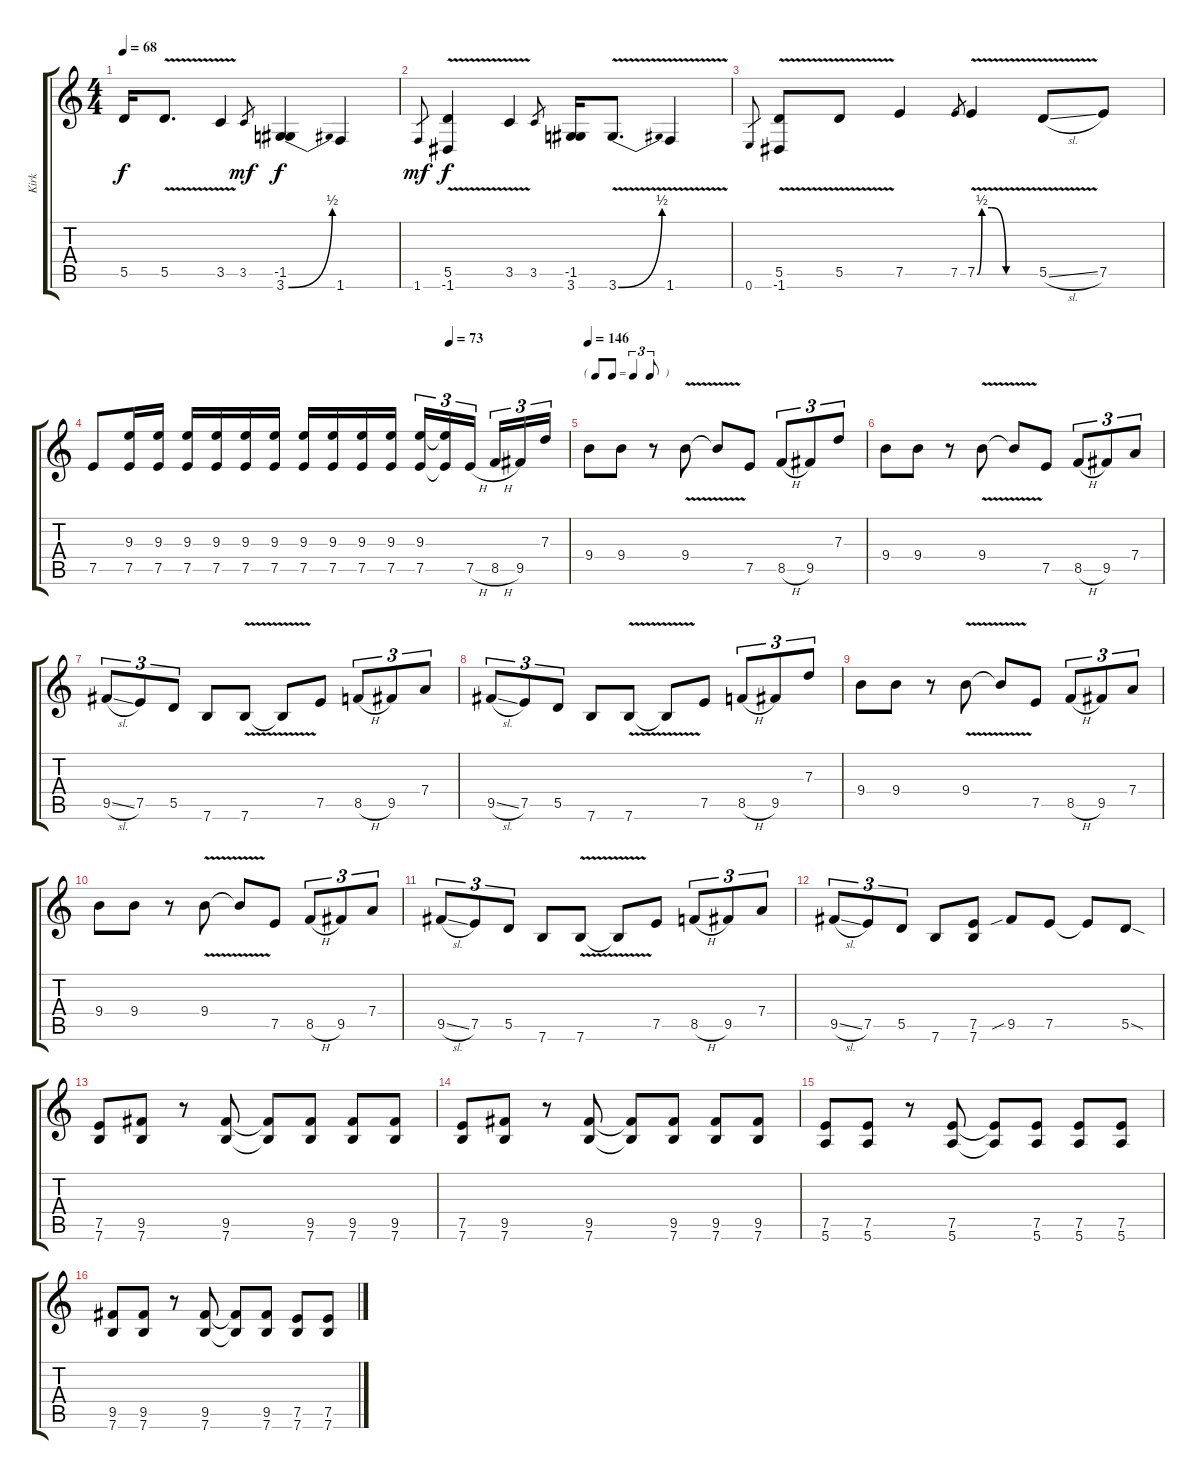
\track ("Kirk" "Kirk") {mute instrument distortionguitar}
\staff {score tabs}
\tuning (E4 B3 G3 D3 A2 E2) {hide}
\ts (4 4)
\tempo 68
\clef g2
\ks c
5.5.16{dy f} 5.5{v}.8{d} 3.5{v}.4 3.5.8{gr dy mf} (-1.5 3.6{be (bend 0 0 60 2)}).4{dy f} 1.6.4 |
1.6.8{gr dy mf} (5.5{v} -1.6).4{dy f} 3.5{v}.4 3.5.8{gr} (-1.5 3.6).16 3.6{be (bend 0 0 60 2) v}.8{d} 1.6{v}.4 |
0.6.8{gr} (5.5{v} -1.6).8 5.5{v}.8 7.5.4 7.5.8{gr} 7.5{be (custom 0 0 5 2 15 2 30 0 45 0 60 0) v}.4 5.5{v sl}.8 7.5.8 |
\tempo (73 0.75)
7.5.8 (9.3 7.5).16 (9.3 7.5).16 (9.3 7.5).16 (9.3 7.5).16 (9.3 7.5).16 (9.3 7.5).16 (9.3 7.5).16 (9.3 7.5).16 (9.3 7.5).16 (9.3 7.5).16 (9.3 7.5).16{tu (3 2)} (9.3{t} 7.5{t}).16{tu (3 2)} 7.5{h}.16{tu (3 2) beam splitsecondary} 8.5{h}.16{tu (3 2)} 9.5.16{tu (3 2)} 7.3.16{tu (3 2)} |
\tf triplet8th
\tempo 146
9.4.8 9.4.8 r.8 9.4{v}.8 9.4{t}.8 7.5.8 8.5{h}.8{tu (3 2)} 9.5.8{tu (3 2)} 7.3.8{tu (3 2)} |
9.4.8 9.4.8 r.8 9.4{v}.8 9.4{t}.8 7.5.8 8.5{h}.8{tu (3 2)} 9.5.8{tu (3 2)} 7.4.8{tu (3 2)} |
9.5{sl}.8{tu (3 2)} 7.5.8{tu (3 2)} 5.5.8{tu (3 2)} 7.6.8 7.6{v}.8 7.6{t}.8 7.5.8 8.5{h}.8{tu (3 2)} 9.5.8{tu (3 2)} 7.4.8{tu (3 2)} |
9.5{sl}.8{tu (3 2)} 7.5.8{tu (3 2)} 5.5.8{tu (3 2)} 7.6.8 7.6{v}.8 7.6{t}.8 7.5.8 8.5{h}.8{tu (3 2)} 9.5.8{tu (3 2)} 7.3.8{tu (3 2)} |
9.4.8 9.4.8 r.8 9.4{v}.8 9.4{t}.8 7.5.8 8.5{h}.8{tu (3 2)} 9.5.8{tu (3 2)} 7.4.8{tu (3 2)} |
9.4.8 9.4.8 r.8 9.4{v}.8 9.4{t}.8 7.5.8 8.5{h}.8{tu (3 2)} 9.5.8{tu (3 2)} 7.4.8{tu (3 2)} |
9.5{sl}.8{tu (3 2)} 7.5.8{tu (3 2)} 5.5.8{tu (3 2)} 7.6.8 7.6{v}.8 7.6{t}.8 7.5.8 8.5{h}.8{tu (3 2)} 9.5.8{tu (3 2)} 7.4.8{tu (3 2)} |
9.5{sl}.8{tu (3 2)} 7.5.8{tu (3 2)} 5.5.8{tu (3 2)} 7.6.8 (7.5 7.6).8 9.5{sib}.8 7.5.8 7.5{t}.8 5.5{sod}.8 |
(7.5 7.6).8 (9.5 7.6).8 r.8 (9.5 7.6).8 (9.5{t} 7.6{t}).8 (9.5 7.6).8 (9.5 7.6).8 (9.5 7.6).8 |
(7.5 7.6).8 (9.5 7.6).8 r.8 (9.5 7.6).8 (9.5{t} 7.6{t}).8 (9.5 7.6).8 (9.5 7.6).8 (9.5 7.6).8 |
(7.5 5.6).8 (7.5 5.6).8 r.8 (7.5 5.6).8 (7.5{t} 5.6{t}).8 (7.5 5.6).8 (7.5 5.6).8 (7.5 5.6).8 |
(9.5 7.6).8 (9.5 7.6).8 r.8 (9.5 7.6).8 (9.5{t} 7.6{t}).8 (9.5 7.6).8 (7.5 7.6).8 (7.5 7.6).8
